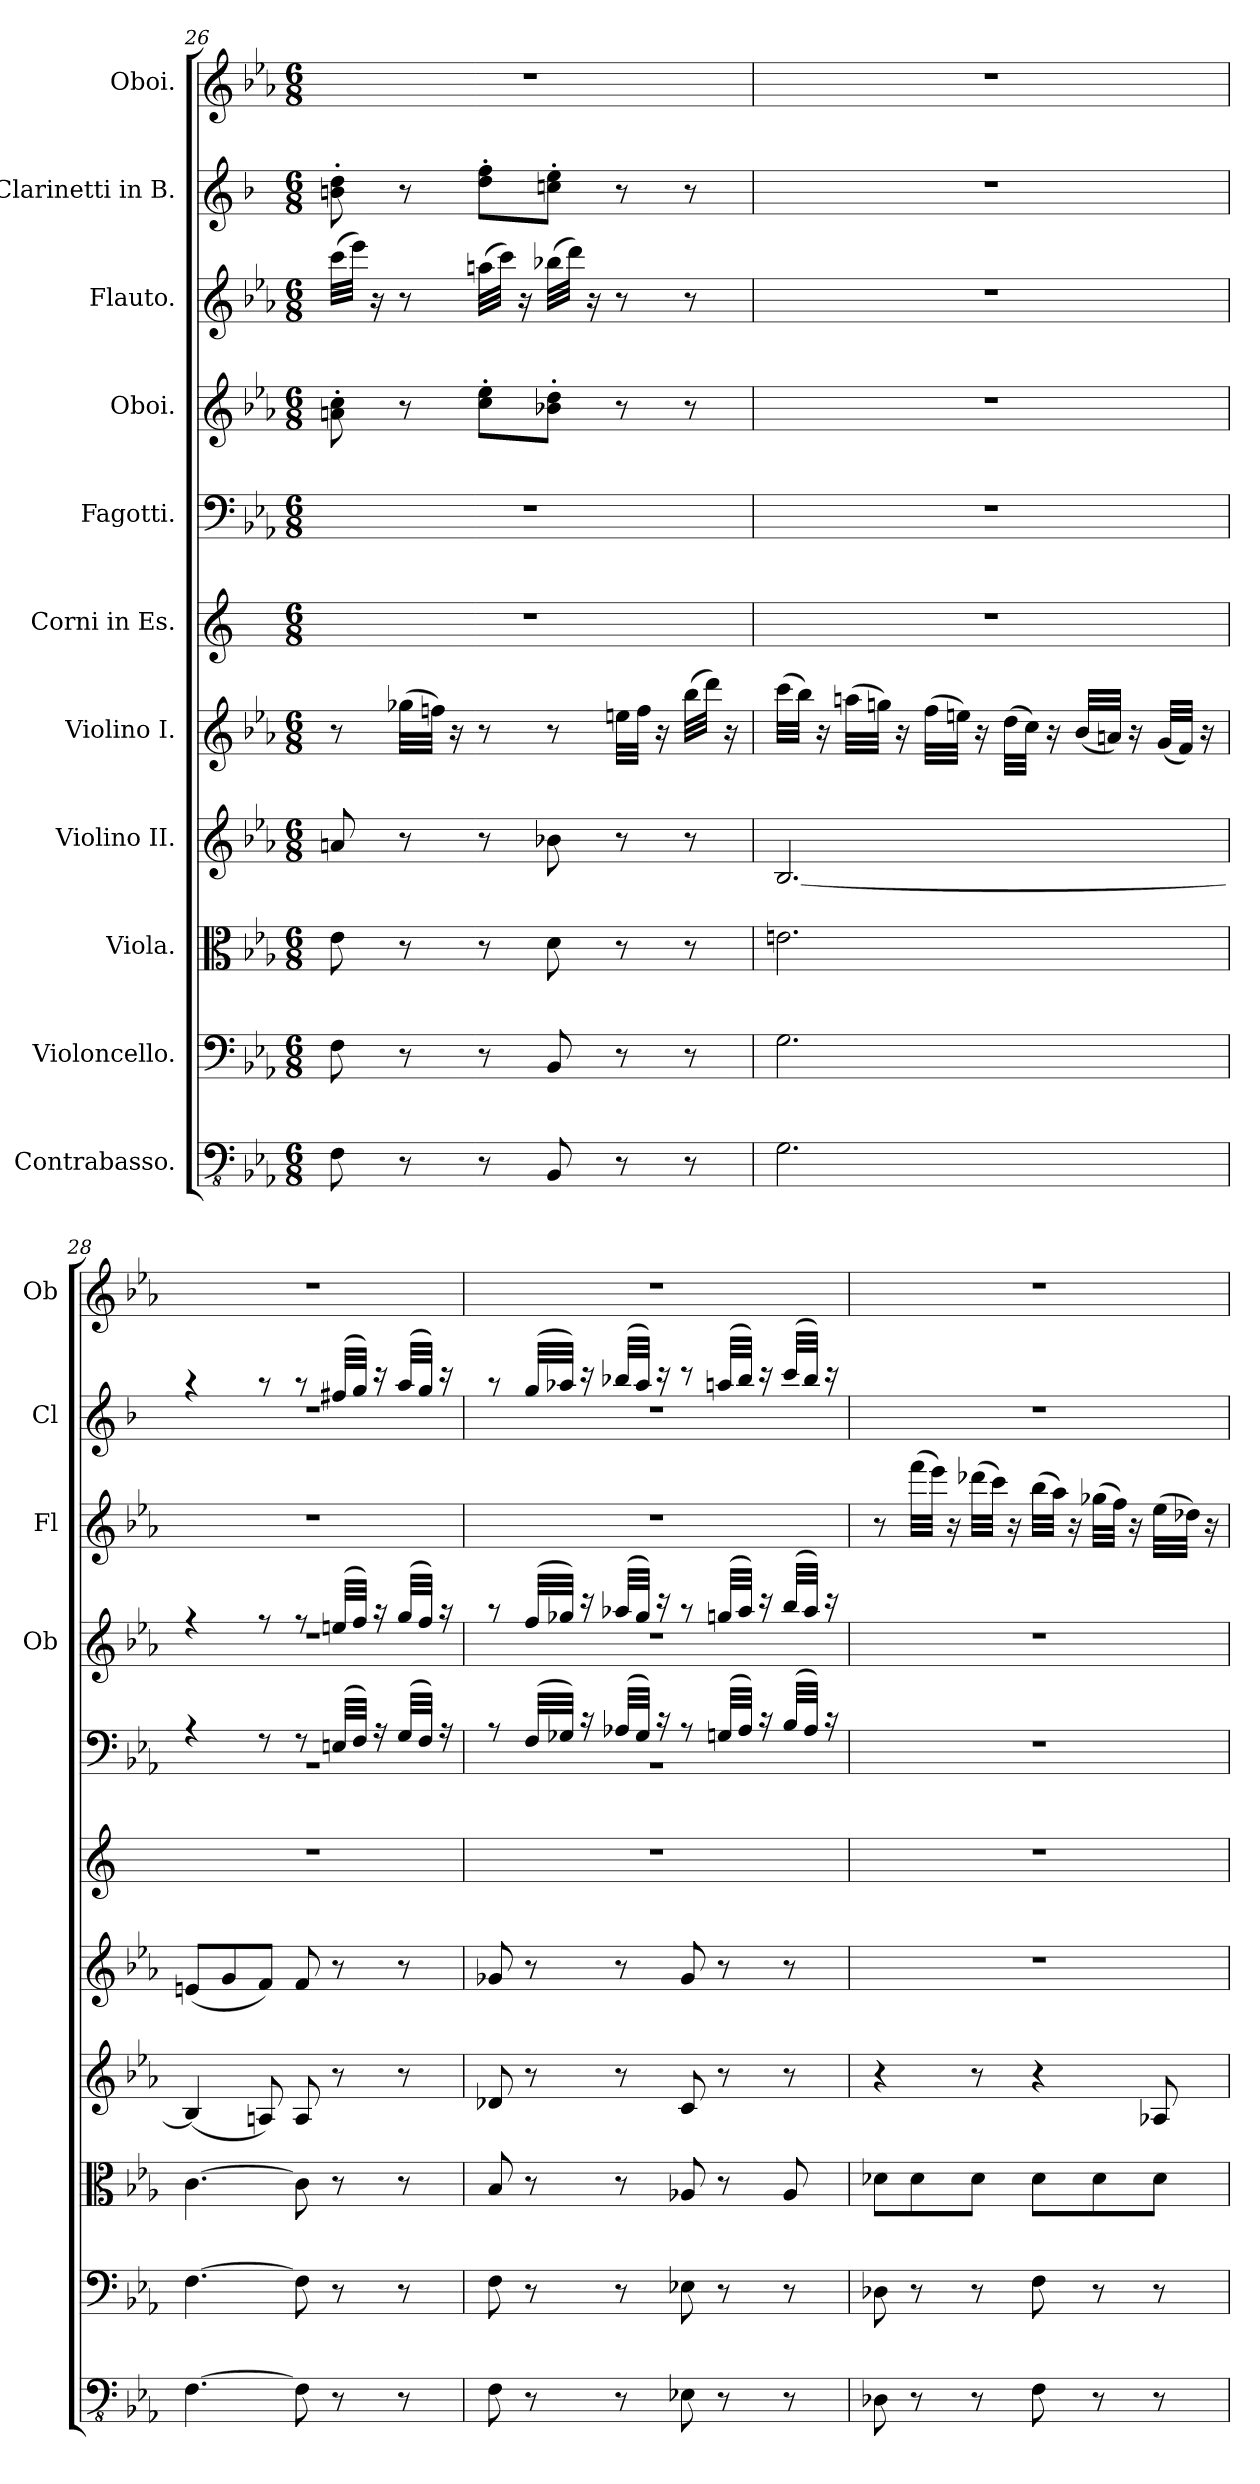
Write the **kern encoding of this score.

**kern	**kern	**kern	**kern	**kern	**kern	**kern	**kern	**kern	**kern	**kern
*part11	*part10	*part9	*part8	*part7	*part6	*part5	*part4	*part3	*part2	*part1
*staff11	*staff10	*staff9	*staff8	*staff7	*staff6	*staff5	*staff4	*staff3	*staff2	*staff1
*I"Contrabasso.	*I"Violoncello.	*I"Viola.	*I"Violino II.	*I"Violino I.	*I"Corni in Es.	*I"Fagotti.	*I"Oboi.	*I"Flauto.	*I"Clarinetti in B.	*I"Oboi.
*	*	*	*	*	*	*	*I'Ob	*I'Fl	*I'Cl	*I'Ob
*clefFv4	*clefF4	*clefC3	*clefG2	*clefG2	*clefG2	*clefF4	*clefG2	*clefG2	*clefG2	*clefG2
*	*	*	*	*	*ITrd5c9	*	*	*	*ITrd1c2	*
*k[b-e-a-]	*k[b-e-a-]	*k[b-e-a-]	*k[b-e-a-]	*k[b-e-a-]	*k[b-e-a-]	*k[b-e-a-]	*k[b-e-a-]	*k[b-e-a-]	*k[b-e-a-]	*k[b-e-a-]
*M6/8	*M6/8	*M6/8	*M6/8	*M6/8	*M6/8	*M6/8	*M6/8	*M6/8	*M6/8	*M6/8
=26	=26	=26	=26	=26	=26	=26	=26	=26	=26	=26
8FF\	8F\	8e-\	8an/	8r	2.r	2.r	8an\' 8cc\'	(>32ccc\LLL	8an\' 8cc\'	2.r
.	.	.	.	.	.	.	.	32eee-\JJJ)	.	.
.	.	.	.	.	.	.	.	16r	.	.
8r	8r	8r	8r	(>32gg-X\LLL	.	.	8r	8r	8r	.
.	.	.	.	32ffn\JJJ)	.	.	.	.	.	.
.	.	.	.	16r	.	.	.	.	.	.
8r	8r	8r	8r	8r	.	.	8cc\' 8ee-\'L	(>32aan\LLL	8cc\' 8ee-\'L	.
.	.	.	.	.	.	.	.	32ccc\JJJ)	.	.
.	.	.	.	.	.	.	.	16r	.	.
8BBB-/	8BB-/	8d\	8b-X\	8r	.	.	8b-X\' 8dd\'J	(>32bb-X\LLL	8b-X\' 8dd\'J	.
.	.	.	.	.	.	.	.	32ddd\JJJ)	.	.
.	.	.	.	.	.	.	.	16r	.	.
8r	8r	8r	8r	32een\LLL	.	.	8r	8r	8r	.
.	.	.	.	32ff\JJJ	.	.	.	.	.	.
.	.	.	.	16r	.	.	.	.	.	.
8r	8r	8r	8r	(>32bb-\LLL	.	.	8r	8r	8r	.
.	.	.	.	32ddd\JJJ)	.	.	.	.	.	.
.	.	.	.	16r	.	.	.	.	.	.
=27	=27	=27	=27	=27	=27	=27	=27	=27	=27	=27
2.GG\	2.G\	2.en\	[2.B-/	(>32ccc\LLL	2.r	2.r	2.r	2.r	2.r	2.r
.	.	.	.	32bb-\JJJ)	.	.	.	.	.	.
.	.	.	.	16r	.	.	.	.	.	.
.	.	.	.	(>32aan\LLL	.	.	.	.	.	.
.	.	.	.	32ggn\JJJ)	.	.	.	.	.	.
.	.	.	.	16r	.	.	.	.	.	.
.	.	.	.	(>32ff\LLL	.	.	.	.	.	.
.	.	.	.	32een\JJJ)	.	.	.	.	.	.
.	.	.	.	16r	.	.	.	.	.	.
.	.	.	.	(>32dd\LLL	.	.	.	.	.	.
.	.	.	.	32cc\JJJ)	.	.	.	.	.	.
.	.	.	.	16r	.	.	.	.	.	.
.	.	.	.	(<32b-/LLL	.	.	.	.	.	.
.	.	.	.	32an/JJJ)	.	.	.	.	.	.
.	.	.	.	16r	.	.	.	.	.	.
.	.	.	.	(<32g/LLL	.	.	.	.	.	.
.	.	.	.	32f/JJJ)	.	.	.	.	.	.
.	.	.	.	16r	.	.	.	.	.	.
!!LO:PB:g=z
=28	=28	=28	=28	=28	=28	=28	=28	=28	=28	=28
*	*	*	*	*	*	*^	*^	*	*^	*
[4.FF\	[4.F\	[4.c\	(<4B-/]	(<8en/L	2.r	4r	2.r	4r	2.rdd	2.r	4r	2.rdd	2.r
.	.	.	.	8g/	.	.	.	.	.	.	.	.	.
.	.	.	8An/)	8f/J)	.	8r	.	8r	.	.	8r	.	.
8FF\]	8F\]	8c\]	8A/	8f/	.	8r	.	8r	.	.	8r	.	.
8r	8r	8r	8r	8r	.	(>32En/LLL	.	(>32een/LLL	.	.	(>32een/LLL	.	.
.	.	.	.	.	.	32F/JJJ)	.	32ff/JJJ)	.	.	32ff/JJJ)	.	.
.	.	.	.	.	.	16r	.	16r	.	.	16r	.	.
8r	8r	8r	8r	8r	.	(>32G/LLL	.	(>32gg/LLL	.	.	(>32gg/LLL	.	.
.	.	.	.	.	.	32F/JJJ)	.	32ff/JJJ)	.	.	32ff/JJJ)	.	.
.	.	.	.	.	.	16r	.	16r	.	.	16r	.	.
=29	=29	=29	=29	=29	=29	=29	=29	=29	=29	=29	=29	=29	=29
8FF\	8F\	8B-/	8d-X/	8g-X/	2.r	8r	2.r	8r	2.rdd	2.r	8r	2.rdd	2.r
8r	8r	8r	8r	8r	.	(>32F/LLL	.	(>32ff/LLL	.	.	(>32ff/LLL	.	.
.	.	.	.	.	.	32G-X/JJJ)	.	32gg-X/JJJ)	.	.	32gg-X/JJJ)	.	.
.	.	.	.	.	.	16r	.	16r	.	.	16r	.	.
8r	8r	8r	8r	8r	.	(>32A-X/LLL	.	(>32aa-X/LLL	.	.	(>32aa-X/LLL	.	.
.	.	.	.	.	.	32G-/JJJ)	.	32gg-/JJJ)	.	.	32gg-/JJJ)	.	.
.	.	.	.	.	.	16r	.	16r	.	.	16r	.	.
8EE-X\	8E-X\	8A-X/	8c/	8g-/	.	8r	.	8r	.	.	8r	.	.
8r	8r	8r	8r	8r	.	(>32Gn/LLL	.	(>32ggn/LLL	.	.	(>32ggn/LLL	.	.
.	.	.	.	.	.	32A-/JJJ)	.	32aa-/JJJ)	.	.	32aa-/JJJ)	.	.
.	.	.	.	.	.	16r	.	16r	.	.	16r	.	.
8r	8r	8A-/	8r	8r	.	(>32B-/LLL	.	(>32bb-/LLL	.	.	(>32bb-/LLL	.	.
.	.	.	.	.	.	32A-/JJJ)	.	32aa-/JJJ)	.	.	32aa-/JJJ)	.	.
.	.	.	.	.	.	16r	.	16r	.	.	16r	.	.
*	*	*	*	*	*	*v	*v	*	*	*	*v	*v	*
*	*	*	*	*	*	*	*v	*v	*	*	*
=30	=30	=30	=30	=30	=30	=30	=30	=30	=30	=30
8DD-X\	8D-X\	8d-X\L	4r	2.r	2.r	2.r	2.r	8r	2.r	2.r
8r	8r	8d-\	.	.	.	.	.	(>32fff\LLL	.	.
.	.	.	.	.	.	.	.	32eee-\JJJ)	.	.
.	.	.	.	.	.	.	.	16r	.	.
8r	8r	8d-\J	8r	.	.	.	.	(>32ddd-X\LLL	.	.
.	.	.	.	.	.	.	.	32ccc\JJJ)	.	.
.	.	.	.	.	.	.	.	16r	.	.
8FF\	8F\	8d-\L	4r	.	.	.	.	(>32bb-\LLL	.	.
.	.	.	.	.	.	.	.	32aa-\JJJ)	.	.
.	.	.	.	.	.	.	.	16r	.	.
8r	8r	8d-\	.	.	.	.	.	(>32gg-X\LLL	.	.
.	.	.	.	.	.	.	.	32ff\JJJ)	.	.
.	.	.	.	.	.	.	.	16r	.	.
8r	8r	8d-\J	8A-X/	.	.	.	.	(>32ee-\LLL	.	.
.	.	.	.	.	.	.	.	32dd-X\JJJ)	.	.
.	.	.	.	.	.	.	.	16r	.	.
=	=	=	=	=	=	=	=	=	=	=
*-	*-	*-	*-	*-	*-	*-	*-	*-	*-	*-
